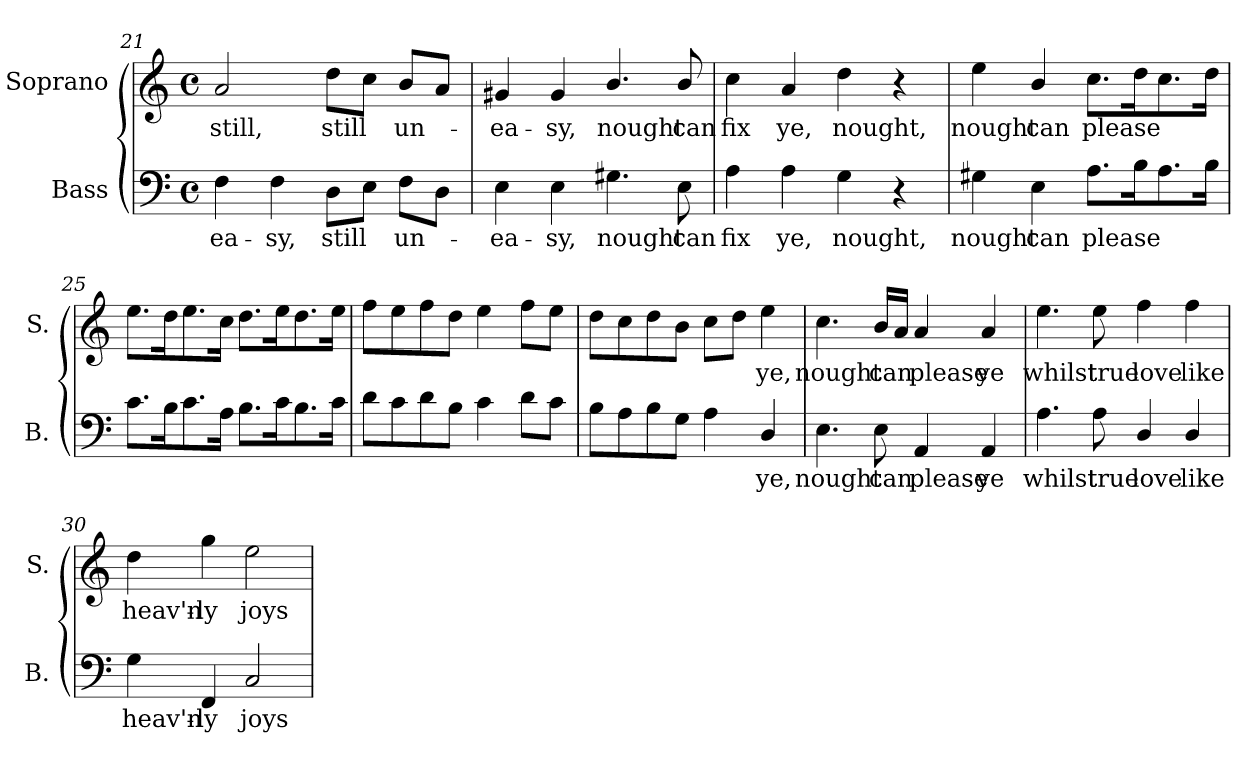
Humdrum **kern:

**kern	**text	**kern	**text
*part2	*part2	*part1	*part1
*staff2	*staff2	*staff1	*staff1
*I"Bass	*	*I"Soprano	*
*I'B.	*	*I'S.	*
*clefF4	*	*clefG2	*
*k[]	*	*k[]	*
*C:	*	*C:	*
*M4/4	*	*M4/4	*
*met(c)	*	*met(c)	*
=21	=21	=21	=21
!	!LO:LY:b:color=#000000	!	!
!	!	!	!LO:LY:b:color=#000000
4Fi\	-ea-	2ai/	still,
!	!LO:LY:b:color=#000000	!	!
4Fi\	-sy,	.	.
!	!LO:LY:b:color=#000000	!	!
!	!	!	!LO:LY:b:color=#000000
8Di\L	still	8ddi\L	still
8Ei\J	.	8cci\J	.
!	!LO:LY:b:color=#000000	!	!
!	!	!	!LO:LY:b:color=#000000
8Fi\L	un-	8bi/L	un-
8Di\J	.	8ai/J	.
=22	=22	=22	=22
!	!LO:LY:b:color=#000000	!	!
!	!	!	!LO:LY:b:color=#000000
4Ei\	-ea-	4g#Xi/	-ea-
!	!LO:LY:b:color=#000000	!	!
!	!	!	!LO:LY:b:color=#000000
4Ei\	-sy,	4g#i/	-sy,
!	!LO:LY:b:color=#000000	!	!
!	!	!	!LO:LY:b:color=#000000
4.G#Xi\	nought	4.bi/	nought
!	!LO:LY:b:color=#000000	!	!
!	!	!	!LO:LY:b:color=#000000
8Ei\	can	8bi/	can
=23	=23	=23	=23
!	!LO:LY:b:color=#000000	!	!
!	!	!	!LO:LY:b:color=#000000
4Ai\	fix	4cci\	fix
!	!LO:LY:b:color=#000000	!	!
!	!	!	!LO:LY:b:color=#000000
4Ai\	ye,	4ai/	ye,
!	!LO:LY:b:color=#000000	!	!
!	!	!	!LO:LY:b:color=#000000
4Gi\	nought,	4ddi\	nought,
4r	.	4r	.
!!LO:PB:g=z
=24	=24	=24	=24
!	!LO:LY:b:color=#000000	!	!
!	!	!	!LO:LY:b:color=#000000
4G#Xi\	nought	4eei\	nought
!	!LO:LY:b:color=#000000	!	!
!	!	!	!LO:LY:b:color=#000000
4Ei\	can	4bi/	can
!	!LO:LY:b:color=#000000	!	!
!	!	!	!LO:LY:b:color=#000000
8.Ai\L	please	8.cci\L	please
16Bi\k	.	16ddi\k	.
8.Ai\	.	8.cci\	.
16Bi\Jk	.	16ddi\Jk	.
=25	=25	=25	=25
8.ci\L	.	8.eei\L	.
16Bi\k	.	16ddi\k	.
8.ci\	.	8.eei\	.
16Ai\Jk	.	16cci\Jk	.
8.Bi\L	.	8.ddi\L	.
16ci\k	.	16eei\k	.
8.Bi\	.	8.ddi\	.
16ci\Jk	.	16eei\Jk	.
=26	=26	=26	=26
8di\L	.	8ffi\L	.
8ci\	.	8eei\	.
8di\	.	8ffi\	.
8Bi\J	.	8ddi\J	.
4ci\	.	4eei\	.
8di\L	.	8ffi\L	.
8ci\J	.	8eei\J	.
=27	=27	=27	=27
8Bi\L	.	8ddi\L	.
8Ai\	.	8cci\	.
8Bi\	.	8ddi\	.
8Gi\J	.	8bi\J	.
4Ai\	.	8cci\L	.
.	.	8ddi\J	.
!	!LO:LY:b:color=#000000	!	!
!	!	!	!LO:LY:b:color=#000000
4Di/	ye,	4eei\	ye,
!!LO:LB:g=z
=28	=28	=28	=28
!	!LO:LY:b:color=#000000	!	!
!	!	!	!LO:LY:b:color=#000000
4.Ei\	nought	4.cci\	nought
!	!LO:LY:b:color=#000000	!	!
!	!	!	!LO:LY:b:color=#000000
8Ei\	can	16bi/LL	can
.	.	16ai/JJ	.
!	!LO:LY:b:color=#000000	!	!
!	!	!	!LO:LY:b:color=#000000
4AAi/	please	4ai/	please
!	!LO:LY:b:color=#000000	!	!
!	!	!	!LO:LY:b:color=#000000
4AAi/	ye	4ai/	ye
=29	=29	=29	=29
!	!LO:LY:b:color=#000000	!	!
!	!	!	!LO:LY:b:color=#000000
4.Ai\	whilst	4.eei\	whilst
!	!LO:LY:b:color=#000000	!	!
!	!	!	!LO:LY:b:color=#000000
8Ai\	true	8eei\	true
!	!LO:LY:b:color=#000000	!	!
!	!	!	!LO:LY:b:color=#000000
4Di/	love	4ffi\	love
!	!LO:LY:b:color=#000000	!	!
!	!	!	!LO:LY:b:color=#000000
4Di/	like	4ffi\	like
=30	=30	=30	=30
!	!LO:LY:b:color=#000000	!	!
!	!	!	!LO:LY:b:color=#000000
4Gi\	heav'n-	4ddi\	heav'n-
!	!LO:LY:b:color=#000000	!	!
!	!	!	!LO:LY:b:color=#000000
4FFi/	-ly	4ggi\	-ly
!	!LO:LY:b:color=#000000	!	!
!	!	!	!LO:LY:b:color=#000000
2Ci/	joys	2eei\	joys
=	=	=	=
*-	*-	*-	*-
